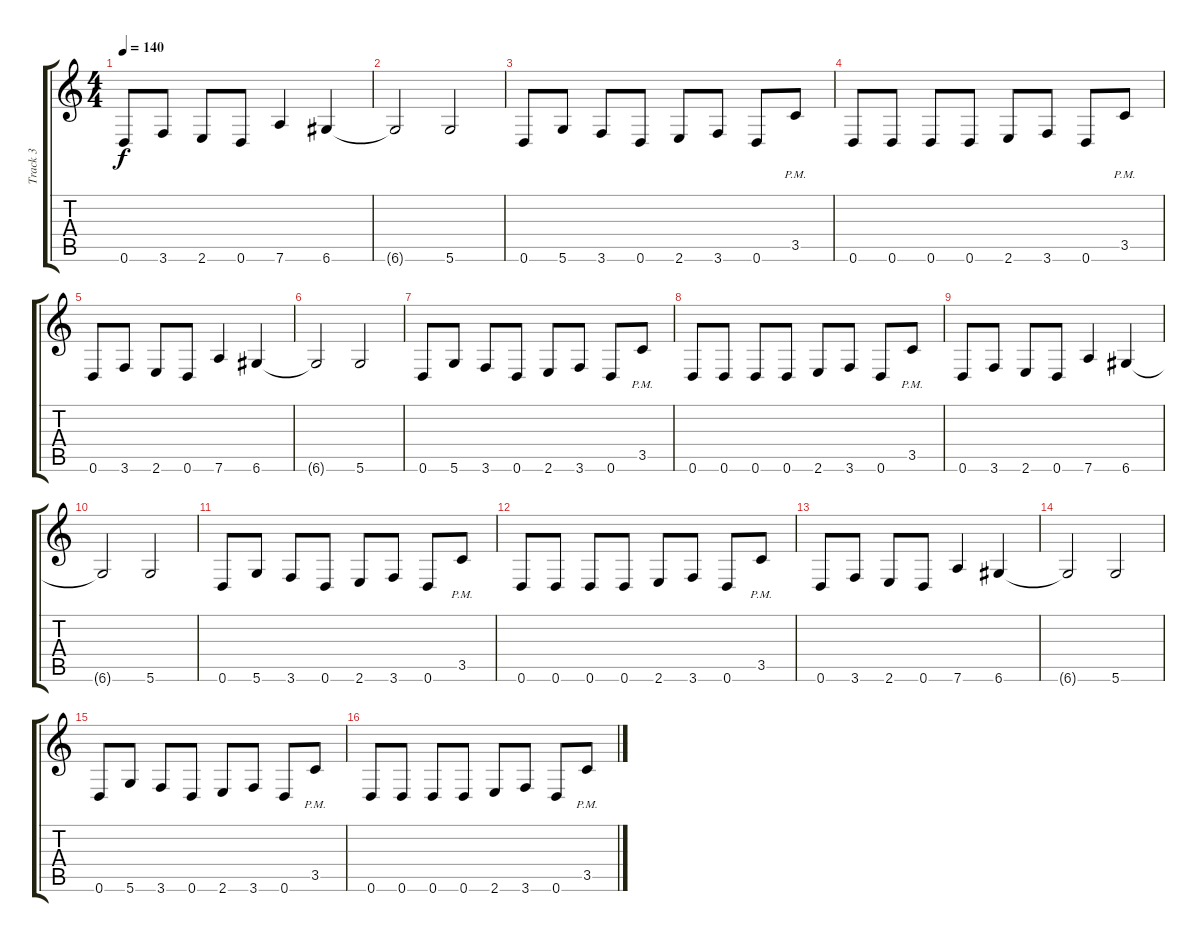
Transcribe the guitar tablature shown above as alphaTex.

\track ("Track 3" "Track 3") {instrument electricbasspick}
\staff {score tabs}
\tuning (E4 B3 G3 D3 A2 D2) {hide}
\ts (4 4)
\tempo 140
\clef g2
\ks c
0.6.8{dy f} 3.6.8 2.6.8 0.6.8 7.6.4 6.6.4 |
6.6{t}.2 5.6.2 |
0.6.8 5.6.8 3.6.8 0.6.8 2.6.8 3.6.8 0.6.8 3.5{pm}.8 |
0.6.8 0.6.8 0.6.8 0.6.8 2.6.8 3.6.8 0.6.8 3.5{pm}.8 |
0.6.8 3.6.8 2.6.8 0.6.8 7.6.4 6.6.4 |
6.6{t}.2 5.6.2 |
0.6.8 5.6.8 3.6.8 0.6.8 2.6.8 3.6.8 0.6.8 3.5{pm}.8 |
0.6.8 0.6.8 0.6.8 0.6.8 2.6.8 3.6.8 0.6.8 3.5{pm}.8 |
0.6.8 3.6.8 2.6.8 0.6.8 7.6.4 6.6.4 |
6.6{t}.2 5.6.2 |
0.6.8 5.6.8 3.6.8 0.6.8 2.6.8 3.6.8 0.6.8 3.5{pm}.8 |
0.6.8 0.6.8 0.6.8 0.6.8 2.6.8 3.6.8 0.6.8 3.5{pm}.8 |
0.6.8 3.6.8 2.6.8 0.6.8 7.6.4 6.6.4 |
6.6{t}.2 5.6.2 |
0.6.8 5.6.8 3.6.8 0.6.8 2.6.8 3.6.8 0.6.8 3.5{pm}.8 |
0.6.8 0.6.8 0.6.8 0.6.8 2.6.8 3.6.8 0.6.8 3.5{pm}.8
